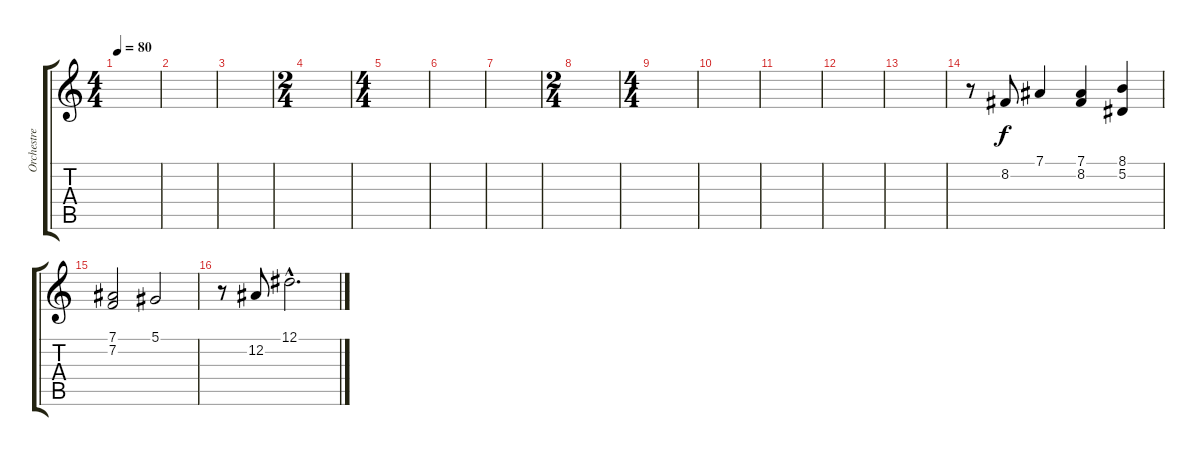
\track ("Orchestre" "Orchestre") {instrument stringensemble1}
\staff {score tabs}
\tuning (Eb4 Bb3 Gb3 Db3 Ab2 Eb2) {hide}
\ts (4 4)
\tempo 80
\clef g2
\ks c
|
|
|
\ts (2 4)
|
\ts (4 4)
|
|
|
\ts (2 4)
|
\ts (4 4)
|
|
|
|
|
r.8 8.2.8 7.1.4 (7.1 8.2).4 (8.1 5.2).4 |
(7.1 7.2).2 5.1.2 |
r.8 12.2.8 12.1{hac}.2{d}
